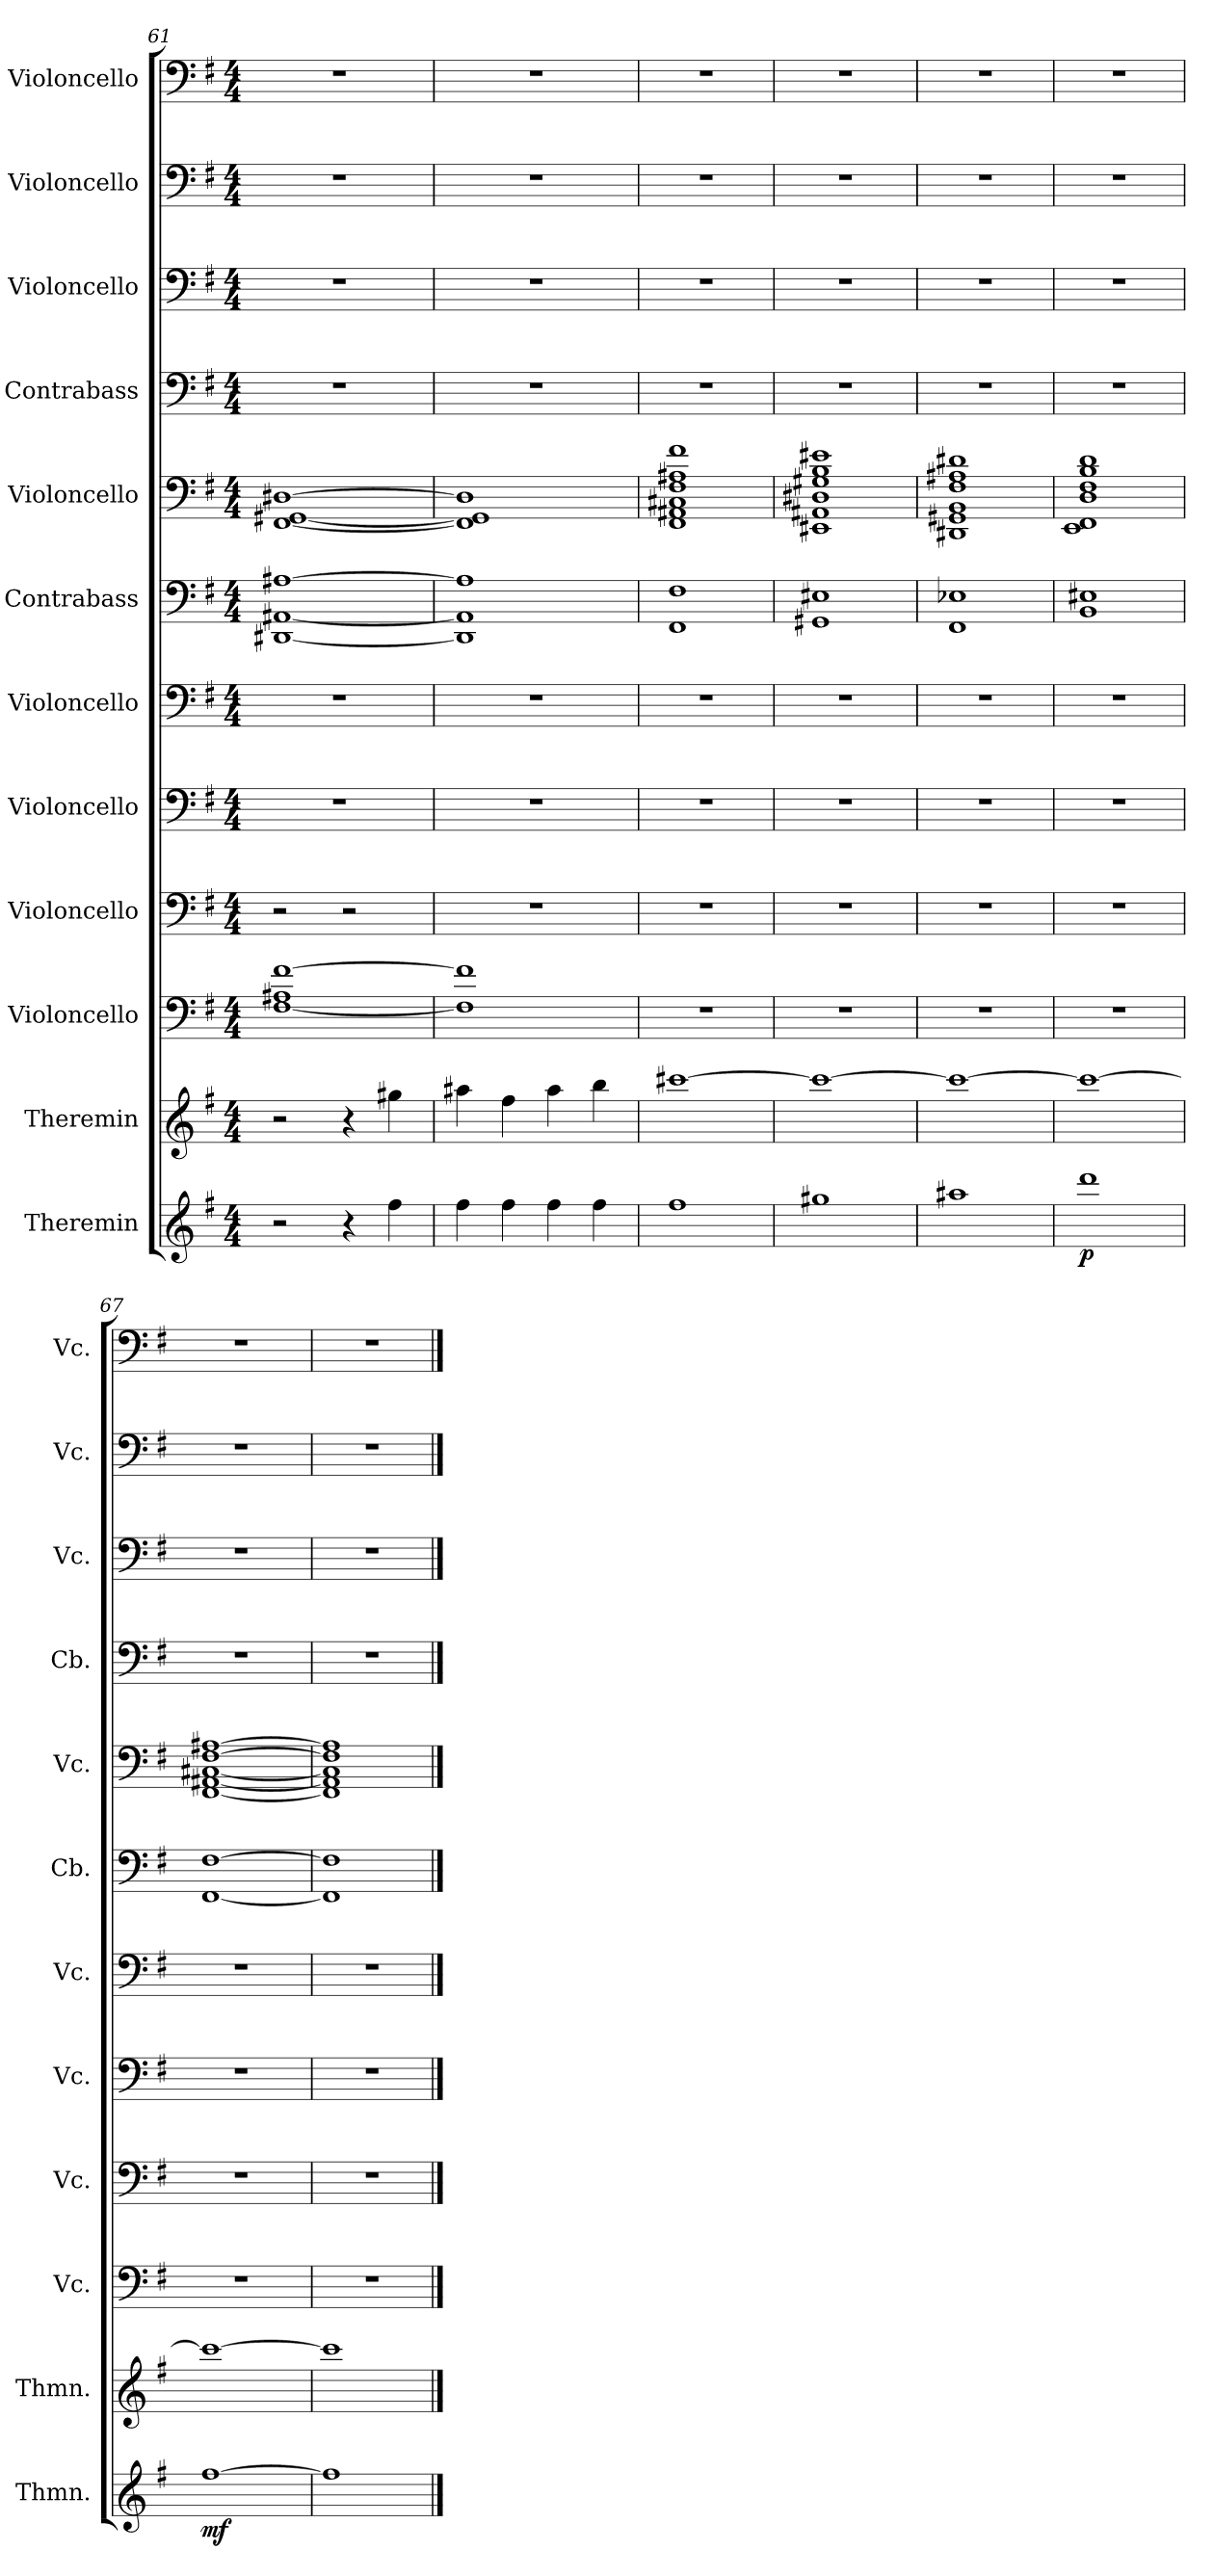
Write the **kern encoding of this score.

**kern	**dynam	**kern	**kern	**kern	**kern	**kern	**kern	**kern	**kern	**kern	**kern	**kern
*part12	*part12	*part11	*part10	*part9	*part8	*part7	*part6	*part5	*part4	*part3	*part2	*part1
*staff12	*staff12	*staff11	*staff10	*staff9	*staff8	*staff7	*staff6	*staff5	*staff4	*staff3	*staff2	*staff1
*I"Theremin	*	*I"Theremin	*I"Violoncello	*I"Violoncello	*I"Violoncello	*I"Violoncello	*I"Contrabass	*I"Violoncello	*I"Contrabass	*I"Violoncello	*I"Violoncello	*I"Violoncello
*I'Thmn.	*	*I'Thmn.	*I'Vc.	*I'Vc.	*I'Vc.	*I'Vc.	*I'Cb.	*I'Vc.	*I'Cb.	*I'Vc.	*I'Vc.	*I'Vc.
*clefG2	*	*clefG2	*clefF4	*clefF4	*clefF4	*clefF4	*clefF4	*clefF4	*clefF4	*clefF4	*clefF4	*clefF4
*	*	*	*	*	*	*	*ITrd7c12	*	*ITrd7c12	*	*	*
*k[f#]	*	*k[f#]	*k[f#]	*k[f#]	*k[f#]	*k[f#]	*k[f#]	*k[f#]	*k[f#]	*k[f#]	*k[f#]	*k[f#]
*M4/4	*	*M4/4	*M4/4	*M4/4	*M4/4	*M4/4	*M4/4	*M4/4	*M4/4	*M4/4	*M4/4	*M4/4
=61	=61	=61	=61	=61	=61	=61	=61	=61	=61	=61	=61	=61
2r	.	2r	[1F# 1A#X [1f#	2r	1r	1r	[1DDD#X [1AAA#X [1AA#X	[1FF# [1GG#X [1D#X	1r	1r	1r	1r
4r	.	4r	.	2r	.	.	.	.	.	.	.	.
4ff#\	.	4gg#X\	.	.	.	.	.	.	.	.	.	.
=62	=62	=62	=62	=62	=62	=62	=62	=62	=62	=62	=62	=62
4ff#\	.	4aa#X\	1F#] 1f#]	1r	1r	1r	1DDD#] 1AAA#] 1AA#]	1FF#] 1GG#] 1D#]	1r	1r	1r	1r
4ff#\	.	4ff#\	.	.	.	.	.	.	.	.	.	.
4ff#\	.	4aa#\	.	.	.	.	.	.	.	.	.	.
4ff#\	.	4bb\	.	.	.	.	.	.	.	.	.	.
=63	=63	=63	=63	=63	=63	=63	=63	=63	=63	=63	=63	=63
1ff#	.	[1ccc#X	1r	1r	1r	1r	1FFF# 1FF#	1FF# 1AA#X 1C#X 1F# 1A#X 1f#	1r	1r	1r	1r
!!LO:PB:g=z
=64	=64	=64	=64	=64	=64	=64	=64	=64	=64	=64	=64	=64
1gg#X	.	1ccc#_	1r	1r	1r	1r	1GGG#X 1EE#X	1EE#X 1AA#X 1D#X 1G#X 1B 1e#X	1r	1r	1r	1r
=65	=65	=65	=65	=65	=65	=65	=65	=65	=65	=65	=65	=65
1aa#X	.	1ccc#_	1r	1r	1r	1r	1FFF# 1EE-X	1DD#X 1GG#X 1BB 1F# 1A#X 1d#X	1r	1r	1r	1r
=66	=66	=66	=66	=66	=66	=66	=66	=66	=66	=66	=66	=66
!	!LO:DY:b	!	!	!	!	!	!	!	!	!	!	!
1ddd	p	1ccc#_	1r	1r	1r	1r	1BBB 1EE#X	1EE 1FF# 1D 1F# 1B 1d	1r	1r	1r	1r
=67	=67	=67	=67	=67	=67	=67	=67	=67	=67	=67	=67	=67
*	*	*	*	*	*	*	*	*	*	*	*	*MM90
!	!LO:DY:b	!	!	!	!	!	!	!	!	!	!	!
[1ff#	mf	1ccc#_	1r	1r	1r	1r	[1FFF# [1FF#	[1FF# [1AA#X [1C#X [1F# [1A#X	1r	1r	1r	1r
=68	=68	=68	=68	=68	=68	=68	=68	=68	=68	=68	=68	=68
1ff#]	.	1ccc#]	1r	1r	1r	1r	1FFF#] 1FF#]	1FF#] 1AA#] 1C#] 1F#] 1A#]	1r	1r	1r	1r
==	==	==	==	==	==	==	==	==	==	==	==	==
*-	*-	*-	*-	*-	*-	*-	*-	*-	*-	*-	*-	*-
